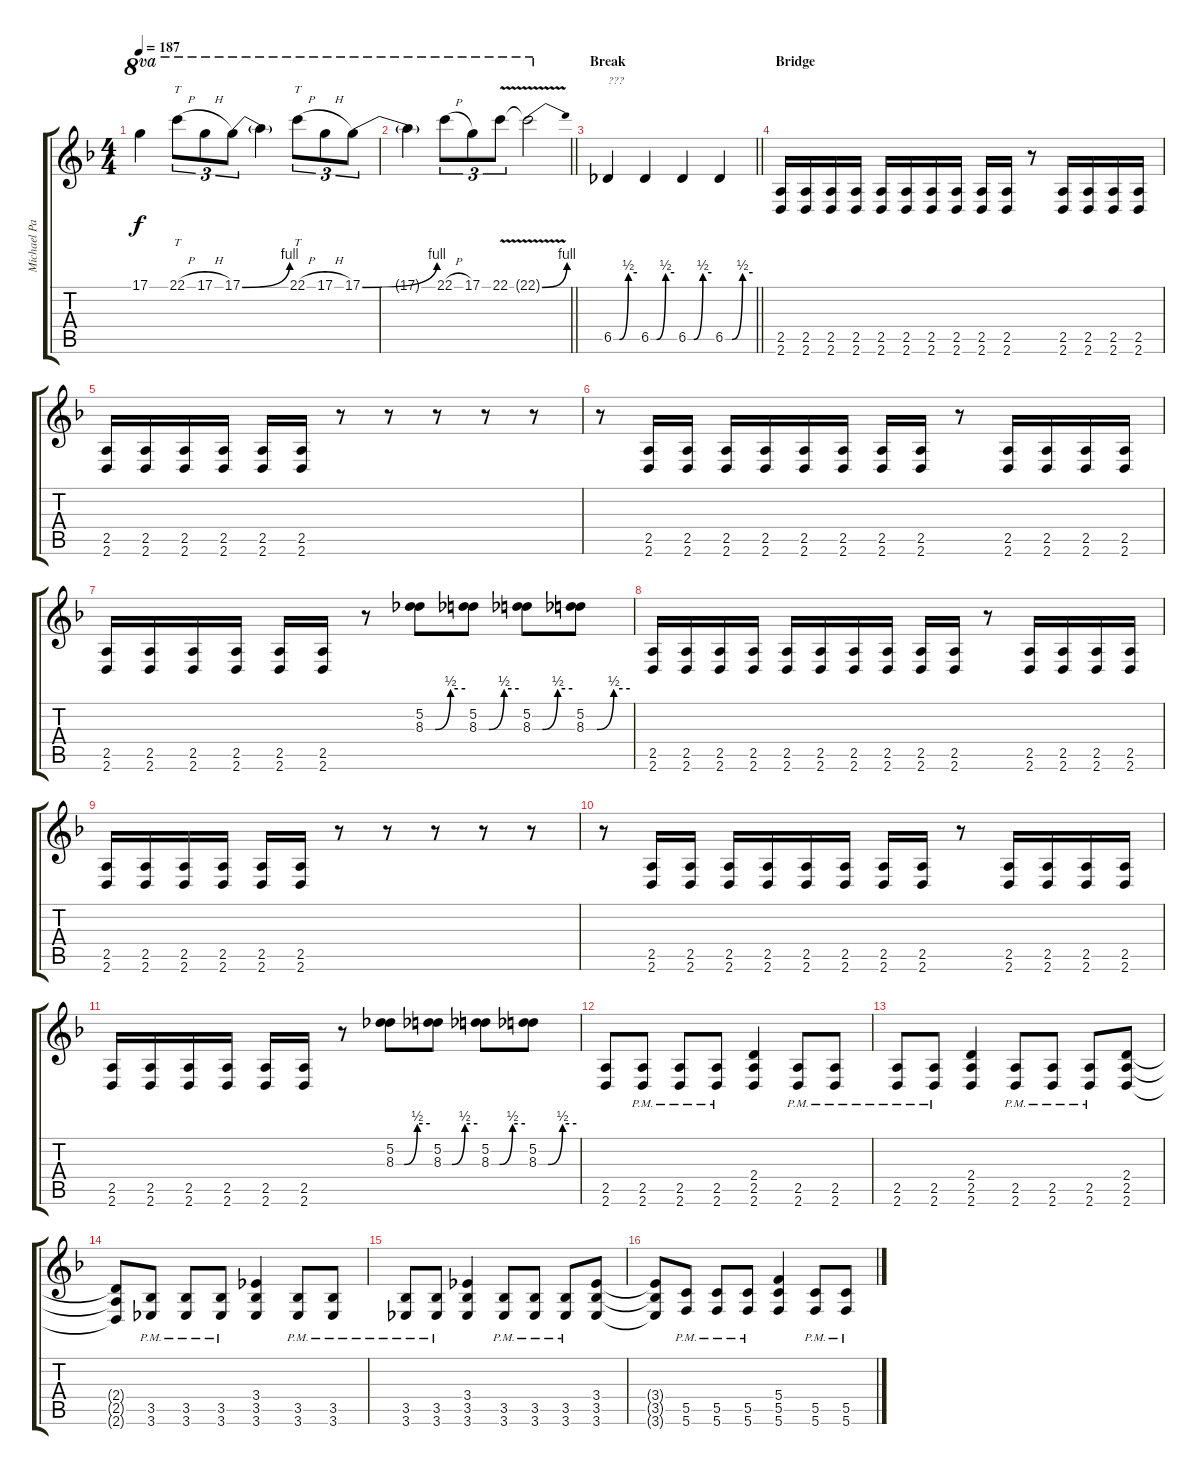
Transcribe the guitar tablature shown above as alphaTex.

\track ("Michael Padget" "Michael Pa") {instrument distortionguitar}
\staff {score tabs}
\tuning (D4 A3 F3 C3 G2 C2) {hide}
\ts (4 4)
\tempo 187
\clef g2
\ks f
17.1{t}.4{ot 8va dy f} 22.1{h}.8{tt tu (3 2) ot 8va} 17.1{h}.8{tu (3 2) ot 8va} 17.1{be (bend 0 0 60 4)}.8{tu (3 2) ot 8va} 17.1{t}.4{ot 8va} 22.1{h}.8{tt tu (3 2) ot 8va} 17.1{h}.8{tu (3 2) ot 8va} 17.1{be (bend 0 0 60 4)}.8{tu (3 2) ot 8va} |
\barLineRight lightlight
17.1{t}.4{ot 8va} 22.1{h}.8{tu (3 2) ot 8va} 17.1.8{tu (3 2) ot 8va} 22.1{v}.8{tu (3 2) ot 8va} 22.1{be (bend 0 0 60 4) v t}.2{ot 8va} |
\section ("" "Break")
\barLineRight lightlight
6.5{be (custom 0 0 15 0 38 2 60 2)}.4{txt "???"} 6.5{be (custom 0 0 15 0 38 2 60 2)}.4 6.5{be (custom 0 0 15 0 38 2 60 2)}.4 6.5{be (custom 0 0 15 0 38 2 60 2)}.4 |
\section ("" "Bridge")
(2.5 2.6).16 (2.5 2.6).16 (2.5 2.6).16 (2.5 2.6).16 (2.5 2.6).16 (2.5 2.6).16 (2.5 2.6).16 (2.5 2.6).16 (2.5 2.6).16 (2.5 2.6).16 r.8 (2.5 2.6).16 (2.5 2.6).16 (2.5 2.6).16 (2.5 2.6).16 |
(2.5 2.6).16 (2.5 2.6).16 (2.5 2.6).16 (2.5 2.6).16 (2.5 2.6).16 (2.5 2.6).16 r.8 r.8 r.8 r.8 r.8 |
r.8 (2.5 2.6).16 (2.5 2.6).16 (2.5 2.6).16 (2.5 2.6).16 (2.5 2.6).16 (2.5 2.6).16 (2.5 2.6).16 (2.5 2.6).16 r.8 (2.5 2.6).16 (2.5 2.6).16 (2.5 2.6).16 (2.5 2.6).16 |
(2.5 2.6).16 (2.5 2.6).16 (2.5 2.6).16 (2.5 2.6).16 (2.5 2.6).16 (2.5 2.6).16 r.8 (5.2 8.3{be (custom 0 0 15 0 38 2 60 2)}).8 (5.2 8.3{be (custom 0 0 15 0 38 2 60 2)}).8 (5.2 8.3{be (custom 0 0 15 0 38 2 60 2)}).8 (5.2 8.3{be (custom 0 0 15 0 38 2 60 2)}).8 |
(2.5 2.6).16 (2.5 2.6).16 (2.5 2.6).16 (2.5 2.6).16 (2.5 2.6).16 (2.5 2.6).16 (2.5 2.6).16 (2.5 2.6).16 (2.5 2.6).16 (2.5 2.6).16 r.8 (2.5 2.6).16 (2.5 2.6).16 (2.5 2.6).16 (2.5 2.6).16 |
(2.5 2.6).16 (2.5 2.6).16 (2.5 2.6).16 (2.5 2.6).16 (2.5 2.6).16 (2.5 2.6).16 r.8 r.8 r.8 r.8 r.8 |
r.8 (2.5 2.6).16 (2.5 2.6).16 (2.5 2.6).16 (2.5 2.6).16 (2.5 2.6).16 (2.5 2.6).16 (2.5 2.6).16 (2.5 2.6).16 r.8 (2.5 2.6).16 (2.5 2.6).16 (2.5 2.6).16 (2.5 2.6).16 |
(2.5 2.6).16 (2.5 2.6).16 (2.5 2.6).16 (2.5 2.6).16 (2.5 2.6).16 (2.5 2.6).16 r.8 (5.2 8.3{be (custom 0 0 15 0 38 2 60 2)}).8 (5.2 8.3{be (custom 0 0 15 0 38 2 60 2)}).8 (5.2 8.3{be (custom 0 0 15 0 38 2 60 2)}).8 (5.2 8.3{be (custom 0 0 15 0 38 2 60 2)}).8 |
(2.5 2.6).8 (2.5{pm} 2.6{pm}).8 (2.5{pm} 2.6{pm}).8 (2.5{pm} 2.6{pm}).8 (2.4 2.5 2.6).4 (2.5{pm} 2.6{pm}).8 (2.5{pm} 2.6{pm}).8 |
(2.5{pm} 2.6{pm}).8 (2.5{pm} 2.6{pm}).8 (2.4 2.5 2.6).4 (2.5{pm} 2.6{pm}).8 (2.5{pm} 2.6{pm}).8 (2.5{pm} 2.6{pm}).8 (2.4 2.5 2.6).8 |
(2.4{t} 2.5{t} 2.6{t}).8 (3.5{pm} 3.6{pm}).8 (3.5{pm} 3.6{pm}).8 (3.5{pm} 3.6{pm}).8 (3.4 3.5 3.6).4 (3.5{pm} 3.6{pm}).8 (3.5{pm} 3.6{pm}).8 |
(3.5{pm} 3.6{pm}).8 (3.5{pm} 3.6{pm}).8 (3.4 3.5 3.6).4 (3.5{pm} 3.6{pm}).8 (3.5{pm} 3.6{pm}).8 (3.5{pm} 3.6{pm}).8 (3.4 3.5 3.6).8 |
(3.4{t} 3.5{t} 3.6{t}).8 (5.5{pm} 5.6{pm}).8 (5.5{pm} 5.6{pm}).8 (5.5{pm} 5.6{pm}).8 (5.4 5.5 5.6).4 (5.5{pm} 5.6{pm}).8 (5.5{pm} 5.6{pm}).8
